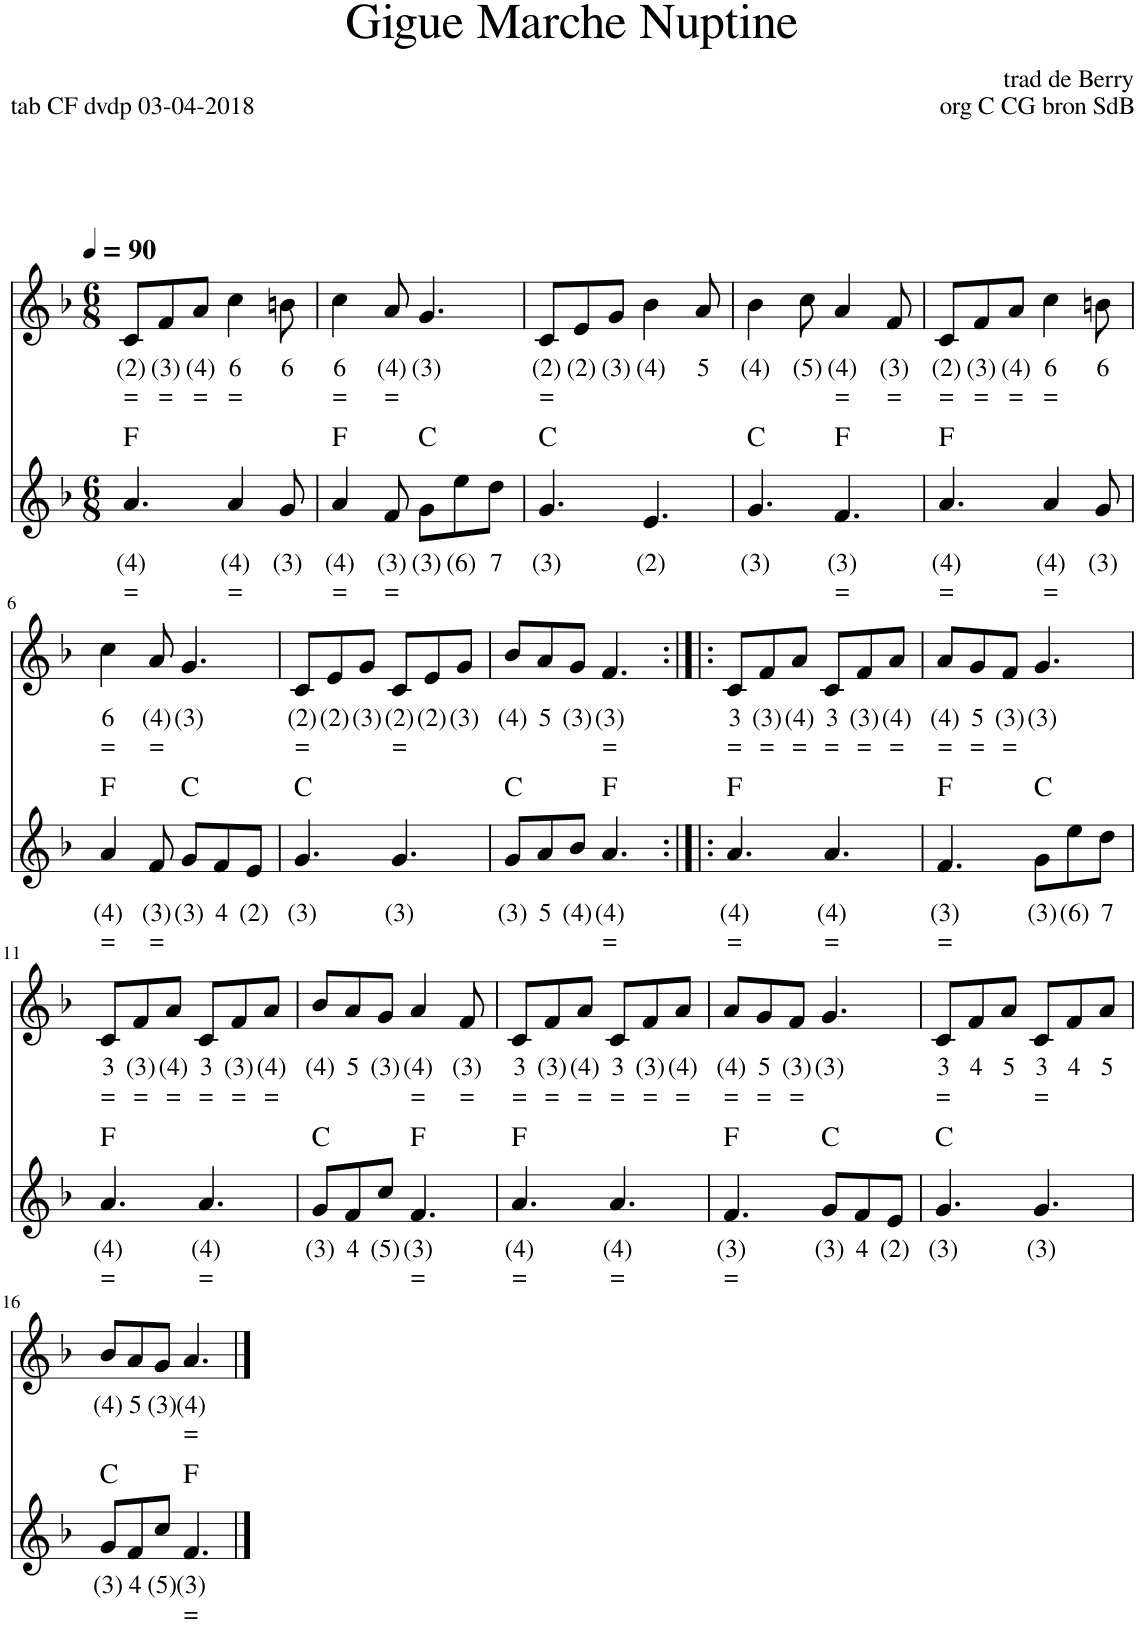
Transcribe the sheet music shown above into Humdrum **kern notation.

**kern	**text	**text	**harte	**kern	**text	**text
*part2	*part2	*part2	*part2	*part1	*part1	*part1
*staff2	*staff2	*staff2	*	*staff1	*staff1	*staff1
*I"Stem	*	*	*	*I"Stem	*	*
*clefG2	*	*	*	*clefG2	*	*
*k[b-]	*	*	*	*k[b-]	*	*
*M6/8	*	*	*	*M6/8	*	*
*MM90	*	*	*	*MM90	*	*
=1	=1	=1	=1	=1	=1	=1
!	!LO:LY:b	!LO:LY:b	!	!	!LO:LY:b	!LO:LY:b
4.a/	(4)	=	F:maj	8c/L	(2)	=
!	!	!	!	!	!LO:LY:b	!LO:LY:b
.	.	.	.	8f/	(3)	=
!	!	!	!	!	!LO:LY:b	!LO:LY:b
.	.	.	.	8a/J	(4)	=
!	!LO:LY:b	!LO:LY:b	!	!	!LO:LY:b	!LO:LY:b
4a/	(4)	=	.	4cc\	6	=
!	!LO:LY:b	!	!	!	!LO:LY:b	!
8g/	(3)	.	.	8bn\	6	.
=2	=2	=2	=2	=2	=2	=2
!	!LO:LY:b	!LO:LY:b	!	!	!LO:LY:b	!LO:LY:b
4a/	(4)	=	F:maj	4cc\	6	=
!	!LO:LY:b	!LO:LY:b	!	!	!LO:LY:b	!LO:LY:b
8f/	(3)	=	.	8a/	(4)	=
!	!LO:LY:b	!	!	!	!LO:LY:b	!
8g\L	(3)	.	C:maj	4.g/	(3)	.
!	!LO:LY:b	!	!	!	!	!
8ee\	(6)	.	.	.	.	.
!	!LO:LY:b	!	!	!	!	!
8dd\J	7	.	.	.	.	.
=3	=3	=3	=3	=3	=3	=3
!	!LO:LY:b	!	!	!	!LO:LY:b	!LO:LY:b
4.g/	(3)	.	C:maj	8c/L	(2)	=
!	!	!	!	!	!LO:LY:b	!
.	.	.	.	8e/	(2)	.
!	!	!	!	!	!LO:LY:b	!
.	.	.	.	8g/J	(3)	.
!	!LO:LY:b	!	!	!	!LO:LY:b	!
4.e/	(2)	.	.	4b-\	(4)	.
!	!	!	!	!	!LO:LY:b	!
.	.	.	.	8a/	5	.
=4	=4	=4	=4	=4	=4	=4
!	!LO:LY:b	!	!	!	!LO:LY:b	!
4.g/	(3)	.	C:maj	4b-\	(4)	.
!	!	!	!	!	!LO:LY:b	!
.	.	.	.	8cc\	(5)	.
!	!LO:LY:b	!LO:LY:b	!	!	!LO:LY:b	!LO:LY:b
4.f/	(3)	=	F:maj	4a/	(4)	=
!	!	!	!	!	!LO:LY:b	!LO:LY:b
.	.	.	.	8f/	(3)	=
=5	=5	=5	=5	=5	=5	=5
!	!LO:LY:b	!LO:LY:b	!	!	!LO:LY:b	!LO:LY:b
4.a/	(4)	=	F:maj	8c/L	(2)	=
!	!	!	!	!	!LO:LY:b	!LO:LY:b
.	.	.	.	8f/	(3)	=
!	!	!	!	!	!LO:LY:b	!LO:LY:b
.	.	.	.	8a/J	(4)	=
!	!LO:LY:b	!LO:LY:b	!	!	!LO:LY:b	!LO:LY:b
4a/	(4)	=	.	4cc\	6	=
!	!LO:LY:b	!	!	!	!LO:LY:b	!
8g/	(3)	.	.	8bn\	6	.
!!LO:LB:g=z
=6	=6	=6	=6	=6	=6	=6
!	!LO:LY:b	!LO:LY:b	!	!	!LO:LY:b	!LO:LY:b
4a/	(4)	=	F:maj	4cc\	6	=
!	!LO:LY:b	!LO:LY:b	!	!	!LO:LY:b	!LO:LY:b
8f/	(3)	=	.	8a/	(4)	=
!	!LO:LY:b	!	!	!	!LO:LY:b	!
8g/L	(3)	.	C:maj	4.g/	(3)	.
!	!LO:LY:b	!	!	!	!	!
8f/	4	.	.	.	.	.
!	!LO:LY:b	!	!	!	!	!
8e/J	(2)	.	.	.	.	.
=7	=7	=7	=7	=7	=7	=7
!	!LO:LY:b	!	!	!	!LO:LY:b	!LO:LY:b
4.g/	(3)	.	C:maj	8c/L	(2)	=
!	!	!	!	!	!LO:LY:b	!
.	.	.	.	8e/	(2)	.
!	!	!	!	!	!LO:LY:b	!
.	.	.	.	8g/J	(3)	.
!	!LO:LY:b	!	!	!	!LO:LY:b	!LO:LY:b
4.g/	(3)	.	.	8c/L	(2)	=
!	!	!	!	!	!LO:LY:b	!
.	.	.	.	8e/	(2)	.
!	!	!	!	!	!LO:LY:b	!
.	.	.	.	8g/J	(3)	.
=8	=8	=8	=8	=8	=8	=8
!	!LO:LY:b	!	!	!	!LO:LY:b	!
8g/L	(3)	.	C:maj	8b-/L	(4)	.
!	!LO:LY:b	!	!	!	!LO:LY:b	!
8a/	5	.	.	8a/	5	.
!	!LO:LY:b	!	!	!	!LO:LY:b	!
8b-/J	(4)	.	.	8g/J	(3)	.
!	!LO:LY:b	!LO:LY:b	!	!	!LO:LY:b	!LO:LY:b
4.a/	(4)	=	F:maj	4.f/	(3)	=
=9:|!|:	=9:|!|:	=9:|!|:	=9:|!|:	=9:|!|:	=9:|!|:	=9:|!|:
!	!LO:LY:b	!LO:LY:b	!	!	!LO:LY:b	!LO:LY:b
4.a/	(4)	=	F:maj	8c/L	3	=
!	!	!	!	!	!LO:LY:b	!LO:LY:b
.	.	.	.	8f/	(3)	=
!	!	!	!	!	!LO:LY:b	!LO:LY:b
.	.	.	.	8a/J	(4)	=
!	!LO:LY:b	!LO:LY:b	!	!	!LO:LY:b	!LO:LY:b
4.a/	(4)	=	.	8c/L	3	=
!	!	!	!	!	!LO:LY:b	!LO:LY:b
.	.	.	.	8f/	(3)	=
!	!	!	!	!	!LO:LY:b	!LO:LY:b
.	.	.	.	8a/J	(4)	=
=10	=10	=10	=10	=10	=10	=10
!	!LO:LY:b	!LO:LY:b	!	!	!LO:LY:b	!LO:LY:b
4.f/	(3)	=	F:maj	8a/L	(4)	=
!	!	!	!	!	!LO:LY:b	!LO:LY:b
.	.	.	.	8g/	5	=
!	!	!	!	!	!LO:LY:b	!LO:LY:b
.	.	.	.	8f/J	(3)	=
!	!LO:LY:b	!	!	!	!LO:LY:b	!
8g\L	(3)	.	C:maj	4.g/	(3)	.
!	!LO:LY:b	!	!	!	!	!
8ee\	(6)	.	.	.	.	.
!	!LO:LY:b	!	!	!	!	!
8dd\J	7	.	.	.	.	.
!!LO:LB:g=z
=11	=11	=11	=11	=11	=11	=11
!	!LO:LY:b	!LO:LY:b	!	!	!LO:LY:b	!LO:LY:b
4.a/	(4)	=	F:maj	8c/L	3	=
!	!	!	!	!	!LO:LY:b	!LO:LY:b
.	.	.	.	8f/	(3)	=
!	!	!	!	!	!LO:LY:b	!LO:LY:b
.	.	.	.	8a/J	(4)	=
!	!LO:LY:b	!LO:LY:b	!	!	!LO:LY:b	!LO:LY:b
4.a/	(4)	=	.	8c/L	3	=
!	!	!	!	!	!LO:LY:b	!LO:LY:b
.	.	.	.	8f/	(3)	=
!	!	!	!	!	!LO:LY:b	!LO:LY:b
.	.	.	.	8a/J	(4)	=
=12	=12	=12	=12	=12	=12	=12
!	!LO:LY:b	!	!	!	!LO:LY:b	!
8g/L	(3)	.	C:maj	8b-/L	(4)	.
!	!LO:LY:b	!	!	!	!LO:LY:b	!
8f/	4	.	.	8a/	5	.
!	!LO:LY:b	!	!	!	!LO:LY:b	!
8cc/J	(5)	.	.	8g/J	(3)	.
!	!LO:LY:b	!LO:LY:b	!	!	!LO:LY:b	!LO:LY:b
4.f/	(3)	=	F:maj	4a/	(4)	=
!	!	!	!	!	!LO:LY:b	!LO:LY:b
.	.	.	.	8f/	(3)	=
=13	=13	=13	=13	=13	=13	=13
!	!LO:LY:b	!LO:LY:b	!	!	!LO:LY:b	!LO:LY:b
4.a/	(4)	=	F:maj	8c/L	3	=
!	!	!	!	!	!LO:LY:b	!LO:LY:b
.	.	.	.	8f/	(3)	=
!	!	!	!	!	!LO:LY:b	!LO:LY:b
.	.	.	.	8a/J	(4)	=
!	!LO:LY:b	!LO:LY:b	!	!	!LO:LY:b	!LO:LY:b
4.a/	(4)	=	.	8c/L	3	=
!	!	!	!	!	!LO:LY:b	!LO:LY:b
.	.	.	.	8f/	(3)	=
!	!	!	!	!	!LO:LY:b	!LO:LY:b
.	.	.	.	8a/J	(4)	=
=14	=14	=14	=14	=14	=14	=14
!	!LO:LY:b	!LO:LY:b	!	!	!LO:LY:b	!LO:LY:b
4.f/	(3)	=	F:maj	8a/L	(4)	=
!	!	!	!	!	!LO:LY:b	!LO:LY:b
.	.	.	.	8g/	5	=
!	!	!	!	!	!LO:LY:b	!LO:LY:b
.	.	.	.	8f/J	(3)	=
!	!LO:LY:b	!	!	!	!LO:LY:b	!
8g/L	(3)	.	C:maj	4.g/	(3)	.
!	!LO:LY:b	!	!	!	!	!
8f/	4	.	.	.	.	.
!	!LO:LY:b	!	!	!	!	!
8e/J	(2)	.	.	.	.	.
=15	=15	=15	=15	=15	=15	=15
!	!LO:LY:b	!	!	!	!LO:LY:b	!LO:LY:b
4.g/	(3)	.	C:maj	8c/L	3	=
!	!	!	!	!	!LO:LY:b	!
.	.	.	.	8f/	4	.
!	!	!	!	!	!LO:LY:b	!
.	.	.	.	8a/J	5	.
!	!LO:LY:b	!	!	!	!LO:LY:b	!LO:LY:b
4.g/	(3)	.	.	8c/L	3	=
!	!	!	!	!	!LO:LY:b	!
.	.	.	.	8f/	4	.
!	!	!	!	!	!LO:LY:b	!
.	.	.	.	8a/J	5	.
!!LO:LB:g=z
=16	=16	=16	=16	=16	=16	=16
!	!LO:LY:b	!	!	!	!LO:LY:b	!
8g/L	(3)	.	C:maj	8b-/L	(4)	.
!	!LO:LY:b	!	!	!	!LO:LY:b	!
8f/	4	.	.	8a/	5	.
!	!LO:LY:b	!	!	!	!LO:LY:b	!
8cc/J	(5)	.	.	8g/J	(3)	.
!	!LO:LY:b	!LO:LY:b	!	!	!LO:LY:b	!LO:LY:b
4.f/	(3)	=	F:maj	4.a/	(4)	=
==	==	==	==	==	==	==
*-	*-	*-	*-	*-	*-	*-
